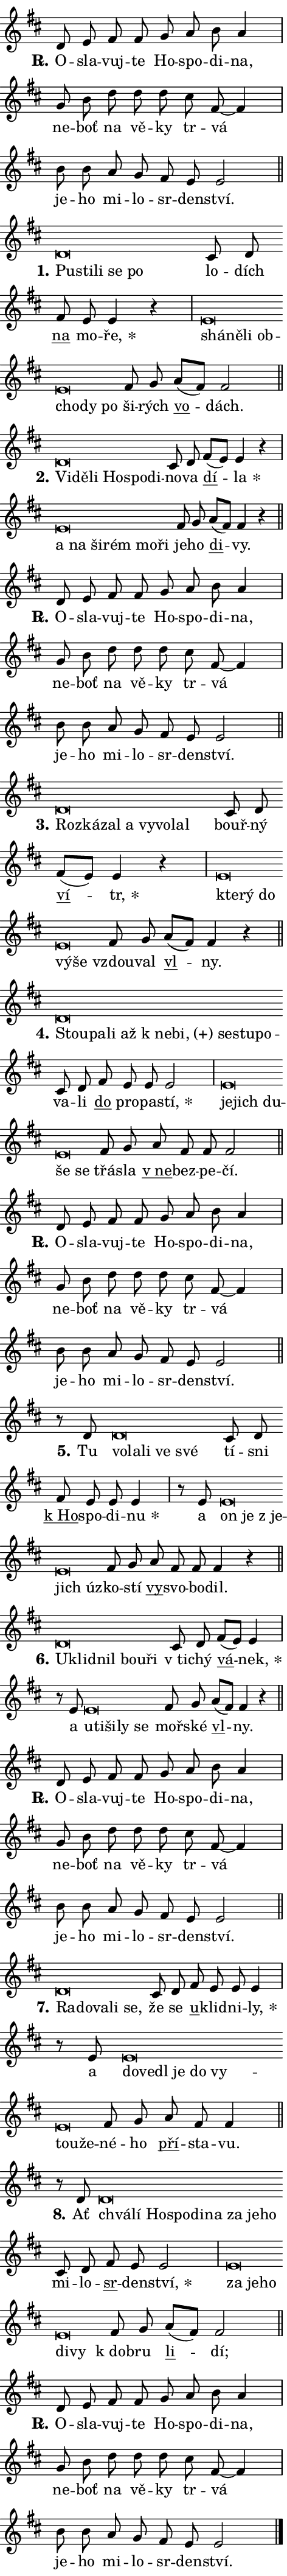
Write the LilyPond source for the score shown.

\version "2.24.0"
\header { tagline = "" }
\paper {
  indent = 0\cm
  top-margin = 0\cm
  right-margin = 0.13\cm % to fit lyric hyphens
  bottom-margin = 0\cm
  left-margin = 0\cm
  paper-width = 8\cm
  page-breaking = #ly:one-page-breaking
  system-system-spacing.basic-distance = #11
  score-system-spacing.basic-distance = #11
  ragged-last = ##f
}


%% Author: Thomas Morley
%% https://lists.gnu.org/archive/html/lilypond-user/2020-05/msg00002.html
#(define (line-position grob)
"Returns position of @var[grob} in current system:
   @code{'start}, if at first time-step
   @code{'end}, if at last time-step
   @code{'middle} otherwise
"
  (let* ((col (ly:item-get-column grob))
         (ln (ly:grob-object col 'left-neighbor))
         (rn (ly:grob-object col 'right-neighbor))
         (col-to-check-left (if (ly:grob? ln) ln col))
         (col-to-check-right (if (ly:grob? rn) rn col))
         (break-dir-left
           (and
             (ly:grob-property col-to-check-left 'non-musical #f)
             (ly:item-break-dir col-to-check-left)))
         (break-dir-right
           (and
             (ly:grob-property col-to-check-right 'non-musical #f)
             (ly:item-break-dir col-to-check-right))))
        (cond ((eqv? 1 break-dir-left) 'start)
              ((eqv? -1 break-dir-right) 'end)
              (else 'middle))))

#(define (tranparent-at-line-position vctor)
  (lambda (grob)
  "Relying on @code{line-position} select the relevant enry from @var{vctor}.
Used to determine transparency,"
    (case (line-position grob)
      ((end) (not (vector-ref vctor 0)))
      ((middle) (not (vector-ref vctor 1)))
      ((start) (not (vector-ref vctor 2))))))

noteHeadBreakVisibility =
#(define-music-function (break-visibility)(vector?)
"Makes @code{NoteHead}s transparent relying on @var{break-visibility}"
#{
  \override NoteHead.transparent =
    #(tranparent-at-line-position break-visibility)
#})

#(define delete-ledgers-for-transparent-note-heads
  (lambda (grob)
    "Reads whether a @code{NoteHead} is transparent.
If so this @code{NoteHead} is removed from @code{'note-heads} from
@var{grob}, which is supposed to be @code{LedgerLineSpanner}.
As a result ledgers are not printed for this @code{NoteHead}"
    (let* ((nhds-array (ly:grob-object grob 'note-heads))
           (nhds-list
             (if (ly:grob-array? nhds-array)
                 (ly:grob-array->list nhds-array)
                 '()))
           ;; Relies on the transparent-property being done before
           ;; Staff.LedgerLineSpanner.after-line-breaking is executed.
           ;; This is fragile ...
           (to-keep
             (remove
               (lambda (nhd)
                 (ly:grob-property nhd 'transparent #f))
               nhds-list)))
      ;; TODO find a better method to iterate over grob-arrays, similiar
      ;; to filter/remove etc for lists
      ;; For now rebuilt from scratch
      (set! (ly:grob-object grob 'note-heads)  '())
      (for-each
        (lambda (nhd)
          (ly:pointer-group-interface::add-grob grob 'note-heads nhd))
        to-keep))))

squashNotes = {
  \override NoteHead.X-extent = #'(-0.2 . 0.2)
  \override NoteHead.Y-extent = #'(-0.75 . 0)
  \override NoteHead.stencil =
    #(lambda (grob)
       (let ((pos (ly:grob-property grob 'staff-position)))
         (begin
           (if (< pos -7) (display "ERROR: Lower brevis then expected\n") (display ""))
           (if (<= pos -6) ly:text-interface::print ly:note-head::print))))
}
unSquashNotes = {
  \revert NoteHead.X-extent
  \revert NoteHead.Y-extent
  \revert NoteHead.stencil
}

hideNotes = \noteHeadBreakVisibility #begin-of-line-visible
unHideNotes = \noteHeadBreakVisibility #all-visible

% work-around for resetting accidentals
% https://lilypond.org/doc/v2.23/Documentation/notation/displaying-rhythms#unmetered-music
cadenzaMeasure = {
  \cadenzaOff
  \partial 1024 s1024
  \cadenzaOn
}

#(define-markup-command (accent layout props text) (markup?)
  "Underline accented syllable"
  (interpret-markup layout props
    #{\markup \override #'(offset . 4.3) \underline { #text }#}))

responsum = \markup \concat {
  "R" \hspace #-1.05 \path #0.1 #'((moveto 0 0.07) (lineto 0.9 0.8)) \hspace #0.05 "."
}

spaceSize = #0.6828661417322834 % exact space size for TeX Gyre Schola

\layout {
  \context {
    \Staff
    \remove "Time_signature_engraver"
    \override LedgerLineSpanner.after-line-breaking = #delete-ledgers-for-transparent-note-heads
  }
  \context {
    \Lyrics {
      \override LyricSpace.minimum-distance = \spaceSize
      \override LyricText.font-name = #"TeX Gyre Schola"
      \override LyricText.font-size = 1
      \override StanzaNumber.font-name = #"TeX Gyre Schola Bold"
      \override StanzaNumber.font-size = 1
    }
  }
  \context {
    \Score 
    \override NoteHead.text =
      #(lambda (grob) 
        (let ((pos (ly:grob-property grob 'staff-position)))
          #{\markup {
            \combine
              \halign #-0.55 \raise #(if (= pos -6) 0 0.5) \override #'(thickness . 2) \draw-line #'(3.2 . 0)
              \musicglyph "noteheads.sM1"
          }#}))
  }
}

% magnetic-lyrics.ily
%
%   written by
%     Jean Abou Samra <jean@abou-samra.fr>
%     Werner Lemberg <wl@gnu.org>
%
%   adapted by
%     Jiri Hon <jiri.hon@gmail.com>
%
% Version 2022-Apr-15

% https://www.mail-archive.com/lilypond-user@gnu.org/msg149350.html

#(define (Left_hyphen_pointer_engraver context)
   "Collect syllable-hyphen-syllable occurrences in lyrics and store
them in properties.  This engraver only looks to the left.  For
example, if the lyrics input is @code{foo -- bar}, it does the
following.

@itemize @bullet
@item
Set the @code{text} property of the @code{LyricHyphen} grob between
@q{foo} and @q{bar} to @code{foo}.

@item
Set the @code{left-hyphen} property of the @code{LyricText} grob with
text @q{foo} to the @code{LyricHyphen} grob between @q{foo} and
@q{bar}.
@end itemize

Use this auxiliary engraver in combination with the
@code{lyric-@/text::@/apply-@/magnetic-@/offset!} hook."
   (let ((hyphen #f)
         (text #f))
     (make-engraver
      (acknowledgers
       ((lyric-syllable-interface engraver grob source-engraver)
        (set! text grob)))
      (end-acknowledgers
       ((lyric-hyphen-interface engraver grob source-engraver)
        ;(when (not (grob::has-interface grob 'lyric-space-interface))
          (set! hyphen grob)));)
      ((stop-translation-timestep engraver)
       (when (and text hyphen)
         (ly:grob-set-object! text 'left-hyphen hyphen))
       (set! text #f)
       (set! hyphen #f)))))

#(define (lyric-text::apply-magnetic-offset! grob)
   "If the space between two syllables is less than the value in
property @code{LyricText@/.details@/.squash-threshold}, move the right
syllable to the left so that it gets concatenated with the left
syllable.

Use this function as a hook for
@code{LyricText@/.after-@/line-@/breaking} if the
@code{Left_@/hyphen_@/pointer_@/engraver} is active."
   (let ((hyphen (ly:grob-object grob 'left-hyphen #f)))
     (when hyphen
       (let ((left-text (ly:spanner-bound hyphen LEFT)))
         (when (grob::has-interface left-text 'lyric-syllable-interface)
           (let* ((common (ly:grob-common-refpoint grob left-text X))
                  (this-x-ext (ly:grob-extent grob common X))
                  (left-x-ext
                   (begin
                     ;; Trigger magnetism for left-text.
                     (ly:grob-property left-text 'after-line-breaking)
                     (ly:grob-extent left-text common X)))
                  ;; `delta` is the gap width between two syllables.
                  (delta (- (interval-start this-x-ext)
                            (interval-end left-x-ext)))
                  (details (ly:grob-property grob 'details))
                  (threshold (assoc-get 'squash-threshold details 0.2)))
             (when (< delta threshold)
               (let* (;; We have to manipulate the input text so that
                      ;; ligatures crossing syllable boundaries are not
                      ;; disabled.  For languages based on the Latin
                      ;; script this is essentially a beautification.
                      ;; However, for non-Western scripts it can be a
                      ;; necessity.
                      (lt (ly:grob-property left-text 'text))
                      (rt (ly:grob-property grob 'text))
                      (is-space (grob::has-interface hyphen 'lyric-space-interface))
                      (space (if is-space " " ""))
                      (extra-delta (if is-space spaceSize 0))
                      ;; Append new syllable.
                      (ltrt-space (if (and (string? lt) (string? rt))
                                (string-append lt space rt)
                                (make-concat-markup (list lt space rt))))
                      ;; Right-align `ltrt` to the right side.
                      (ltrt-space-markup (grob-interpret-markup
                               grob
                               (make-translate-markup
                                (cons (interval-length this-x-ext) 0)
                                (make-right-align-markup ltrt-space)))))
                 (begin
                   ;; Don't print `left-text`.
                   (ly:grob-set-property! left-text 'stencil #f)
                   ;; Set text and stencil (which holds all collected
                   ;; syllables so far) and shift it to the left.
                   (ly:grob-set-property! grob 'text ltrt-space)
                   (ly:grob-set-property! grob 'stencil ltrt-space-markup)
                   (ly:grob-translate-axis! grob (- (- delta extra-delta)) X))))))))))


#(define (lyric-hyphen::displace-bounds-first grob)
   ;; Make very sure this callback isn't triggered too early.
   (let ((left (ly:spanner-bound grob LEFT))
         (right (ly:spanner-bound grob RIGHT)))
     (ly:grob-property left 'after-line-breaking)
     (ly:grob-property right 'after-line-breaking)
     (ly:lyric-hyphen::print grob)))

squashThreshold = #0.4

\layout {
  \context {
    \Lyrics
    \consists #Left_hyphen_pointer_engraver
    \override LyricText.after-line-breaking =
      #lyric-text::apply-magnetic-offset!
    \override LyricHyphen.stencil = #lyric-hyphen::displace-bounds-first
    \override LyricText.details.squash-threshold = \squashThreshold
    \override LyricHyphen.minimum-distance = 0
    \override LyricHyphen.minimum-length = \squashThreshold
  }
}

squashText = \override LyricText.details.squash-threshold = 9999
unSquashText = \override LyricText.details.squash-threshold = \squashThreshold

leftText = \override LyricText.self-alignment-X = #LEFT
unLeftText = \revert LyricText.self-alignment-X

starOffset = #(lambda (grob) 
                (let ((x_offset (ly:self-alignment-interface::aligned-on-x-parent grob)))
                  (if (= x_offset 0) 0 (+ x_offset 1.2))))

star = #(define-music-function (syllable)(string?)
"Append star separator at the end of a syllable"
#{
  \once \override LyricText.X-offset = #starOffset
  \lyricmode { \markup {
    #syllable
    \override #'((font-name . "TeX Gyre Schola Bold")) \hspace #0.2 \lower #0.65 \larger "*"
  } }
#})

starAccent = #(define-music-function (syllable)(string?)
"Append star separator at the end of a syllable and make accent"
#{
  \once \override LyricText.X-offset = #starOffset
  \lyricmode { \markup {
    \accent #syllable
    \override #'((font-name . "TeX Gyre Schola Bold")) \hspace #0.2 \lower #0.65 \larger "*"
  } }
#})

breath = #(define-music-function (syllable)(string?)
"Append breathing indicator at the end of a syllable"
#{
  \lyricmode { \markup { #syllable "+" } }
#})

optionalBreath = #(define-music-function (syllable)(string?)
"Append optional breathing indicator at the end of a syllable"
#{
  \lyricmode { \markup { #syllable "(+)" } }
#})


\score {
    <<
        \new Voice = "melody" { \cadenzaOn \key d \major \relative { d'8 e fis fis g a b a4 \cadenzaMeasure \bar "|" g8 b d d d \bar "" cis fis,~ fis4 \cadenzaMeasure \bar "|" b8 b a g fis e e2 \cadenzaMeasure \bar "||" \break } }
        \new Lyrics \lyricsto "melody" { \lyricmode { \set stanza = \responsum
O -- sla -- vuj -- te Ho -- spo -- di -- na, ne -- boť na vě -- ky tr -- vá je -- ho mi -- lo -- sr -- den -- ství. } }
    >>
    \layout {}
}

\score {
    <<
        \new Voice = "melody" { \cadenzaOn \key d \major \relative { \squashNotes d'\breve*1/16 \hideNotes \breve*1/16 \bar "" \breve*1/16 \bar "" \breve*1/16 \breve*1/16 \bar "" \unHideNotes \unSquashNotes cis8 d \bar "" fis e e4 r \cadenzaMeasure \bar "|" \squashNotes e\breve*1/16 \hideNotes \breve*1/16 \bar "" \breve*1/16 \bar "" \breve*1/16 \bar "" \breve*1/16 \bar "" \breve*1/16 \breve*1/16 \bar "" \unHideNotes \unSquashNotes fis8 g \bar "" a[( fis)] fis2 \cadenzaMeasure \bar "||" \break } }
        \new Lyrics \lyricsto "melody" { \lyricmode { \set stanza = "1."
\leftText Pu -- \squashText sti -- li se po \unLeftText \unSquashText lo -- dích \markup \accent na mo -- \star ře, \leftText shá -- \squashText ně -- li ob -- cho -- dy po \unLeftText \unSquashText ši -- rých \markup \accent vo -- dách. } }
    >>
    \layout {}
}

\score {
    <<
        \new Voice = "melody" { \cadenzaOn \key d \major \relative { \squashNotes d'\breve*1/16 \hideNotes \breve*1/16 \bar "" \breve*1/16 \bar "" \breve*1/16 \bar "" \breve*1/16 \breve*1/16 \bar "" \unHideNotes \unSquashNotes cis8 d \bar "" fis[( e)] e4 r \cadenzaMeasure \bar "|" \squashNotes e\breve*1/16 \hideNotes \breve*1/16 \bar "" \breve*1/16 \bar "" \breve*1/16 \bar "" \breve*1/16 \breve*1/16 \bar "" \unHideNotes \unSquashNotes fis8 g \bar "" a[( fis)] fis4 r \cadenzaMeasure \bar "||" \break } }
        \new Lyrics \lyricsto "melody" { \lyricmode { \set stanza = "2."
\leftText Vi -- \squashText dě -- li Ho -- spo -- di -- \unLeftText \unSquashText no -- va \markup \accent dí -- \star la \leftText a \squashText na ši -- rém mo -- ři \unLeftText \unSquashText je -- ho \markup \accent di -- vy. } }
    >>
    \layout {}
}

\score {
    <<
        \new Voice = "melody" { \cadenzaOn \key d \major \relative { d'8 e fis fis g a b a4 \cadenzaMeasure \bar "|" g8 b d d d \bar "" cis fis,~ fis4 \cadenzaMeasure \bar "|" b8 b a g fis e e2 \cadenzaMeasure \bar "||" \break } }
        \new Lyrics \lyricsto "melody" { \lyricmode { \set stanza = \responsum
O -- sla -- vuj -- te Ho -- spo -- di -- na, ne -- boť na vě -- ky tr -- vá je -- ho mi -- lo -- sr -- den -- ství. } }
    >>
    \layout {}
}

\score {
    <<
        \new Voice = "melody" { \cadenzaOn \key d \major \relative { \squashNotes d'\breve*1/16 \hideNotes \breve*1/16 \bar "" \breve*1/16 \bar "" \breve*1/16 \bar "" \breve*1/16 \bar "" \breve*1/16 \breve*1/16 \bar "" \unHideNotes \unSquashNotes cis8 d \bar "" fis[( e)] e4 r \cadenzaMeasure \bar "|" \squashNotes e\breve*1/16 \hideNotes \breve*1/16 \bar "" \breve*1/16 \bar "" \breve*1/16 \breve*1/16 \bar "" \unHideNotes \unSquashNotes fis8 g \bar "" a[( fis)] fis4 r \cadenzaMeasure \bar "||" \break } }
        \new Lyrics \lyricsto "melody" { \lyricmode { \set stanza = "3."
\leftText Roz -- \squashText ká -- zal a vy -- vo -- lal \unLeftText \unSquashText bouř -- ný \markup \accent ví -- \star tr, \leftText kte -- \squashText rý do vý -- še \unLeftText \unSquashText vzdou -- val \markup \accent vl -- ny. } }
    >>
    \layout {}
}

\score {
    <<
        \new Voice = "melody" { \cadenzaOn \key d \major \relative { \squashNotes d'\breve*1/16 \hideNotes \breve*1/16 \bar "" \breve*1/16 \bar "" \breve*1/16 \bar "" \breve*1/16 \bar "" \breve*1/16 \bar "" \breve*1/16 \bar "" \breve*1/16 \breve*1/16 \bar "" \unHideNotes \unSquashNotes cis8 d \bar "" fis e e e2 \cadenzaMeasure \bar "|" \squashNotes e\breve*1/16 \hideNotes \breve*1/16 \bar "" \breve*1/16 \bar "" \breve*1/16 \breve*1/16 \bar "" \unHideNotes \unSquashNotes fis8 g \bar "" a fis fis fis2 \cadenzaMeasure \bar "||" \break } }
        \new Lyrics \lyricsto "melody" { \lyricmode { \set stanza = "4."
\leftText Stou -- \squashText pa -- li až "k ne" -- \optionalBreath bi, se -- stu -- po -- \unLeftText \unSquashText va -- li \markup \accent do pro -- pa -- \star stí, \leftText je -- \squashText jich du -- še se \unLeftText \unSquashText třá -- sla \markup \accent "v ne" -- bez -- pe -- čí. } }
    >>
    \layout {}
}

\score {
    <<
        \new Voice = "melody" { \cadenzaOn \key d \major \relative { d'8 e fis fis g a b a4 \cadenzaMeasure \bar "|" g8 b d d d \bar "" cis fis,~ fis4 \cadenzaMeasure \bar "|" b8 b a g fis e e2 \cadenzaMeasure \bar "||" \break } }
        \new Lyrics \lyricsto "melody" { \lyricmode { \set stanza = \responsum
O -- sla -- vuj -- te Ho -- spo -- di -- na, ne -- boť na vě -- ky tr -- vá je -- ho mi -- lo -- sr -- den -- ství. } }
    >>
    \layout {}
}

\score {
    <<
        \new Voice = "melody" { \cadenzaOn \key d \major \relative { r8 d'8 \squashNotes d\breve*1/16 \hideNotes \breve*1/16 \bar "" \breve*1/16 \bar "" \breve*1/16 \breve*1/16 \bar "" \unHideNotes \unSquashNotes cis8 d \bar "" fis e e e4 \cadenzaMeasure \bar "|" r8 e \squashNotes e\breve*1/16 \hideNotes \breve*1/16 \bar "" \breve*1/16 \bar "" \breve*1/16 \breve*1/16 \bar "" \unHideNotes \unSquashNotes fis8 g \bar "" a fis fis fis4 r \cadenzaMeasure \bar "||" \break } }
        \new Lyrics \lyricsto "melody" { \lyricmode { \set stanza = "5."
Tu \leftText vo -- \squashText la -- li ve své \unLeftText \unSquashText tí -- sni \markup \accent "k Ho" -- spo -- di -- \star nu a \leftText on \squashText je "z je" -- jich úz -- \unLeftText \unSquashText ko -- stí \markup \accent vy -- svo -- bo -- dil. } }
    >>
    \layout {}
}

\score {
    <<
        \new Voice = "melody" { \cadenzaOn \key d \major \relative { \squashNotes d'\breve*1/16 \hideNotes \breve*1/16 \bar "" \breve*1/16 \bar "" \breve*1/16 \breve*1/16 \bar "" \unHideNotes \unSquashNotes cis8 d \bar "" fis[( e)] e4 \cadenzaMeasure \bar "|" r8 e8 \squashNotes e\breve*1/16 \hideNotes \breve*1/16 \bar "" \breve*1/16 \bar "" \breve*1/16 \breve*1/16 \bar "" \unHideNotes \unSquashNotes fis8 g \bar "" a[( fis)] fis4 r \cadenzaMeasure \bar "||" \break } }
        \new Lyrics \lyricsto "melody" { \lyricmode { \set stanza = "6."
\leftText U -- \squashText klid -- nil bou -- ři \unLeftText \unSquashText "v ti" -- chý \markup \accent vá -- \star nek, a \leftText u -- \squashText ti -- ši -- ly se \unLeftText \unSquashText moř -- ské \markup \accent vl -- ny. } }
    >>
    \layout {}
}

\score {
    <<
        \new Voice = "melody" { \cadenzaOn \key d \major \relative { d'8 e fis fis g a b a4 \cadenzaMeasure \bar "|" g8 b d d d \bar "" cis fis,~ fis4 \cadenzaMeasure \bar "|" b8 b a g fis e e2 \cadenzaMeasure \bar "||" \break } }
        \new Lyrics \lyricsto "melody" { \lyricmode { \set stanza = \responsum
O -- sla -- vuj -- te Ho -- spo -- di -- na, ne -- boť na vě -- ky tr -- vá je -- ho mi -- lo -- sr -- den -- ství. } }
    >>
    \layout {}
}

\score {
    <<
        \new Voice = "melody" { \cadenzaOn \key d \major \relative { \squashNotes d'\breve*1/16 \hideNotes \breve*1/16 \bar "" \breve*1/16 \bar "" \breve*1/16 \breve*1/16 \bar "" \unHideNotes \unSquashNotes cis8 d \bar "" fis e e e4 \cadenzaMeasure \bar "|" r8 e8 \squashNotes e\breve*1/16 \hideNotes \breve*1/16 \bar "" \breve*1/16 \bar "" \breve*1/16 \bar "" \breve*1/16 \bar "" \breve*1/16 \bar "" \breve*1/16 \breve*1/16 \bar "" \unHideNotes \unSquashNotes fis8 g \bar "" a fis fis4 \cadenzaMeasure \bar "||" \break } }
        \new Lyrics \lyricsto "melody" { \lyricmode { \set stanza = "7."
\leftText Ra -- \squashText do -- va -- li se, \unLeftText \unSquashText že se \markup \accent u -- klid -- ni -- \star ly, a \leftText do -- \squashText ve -- dl je do vy -- tou -- že -- \unLeftText \unSquashText né -- ho \markup \accent pří -- sta -- vu. } }
    >>
    \layout {}
}

\score {
    <<
        \new Voice = "melody" { \cadenzaOn \key d \major \relative { r8 d'8 \squashNotes d\breve*1/16 \hideNotes \breve*1/16 \bar "" \breve*1/16 \bar "" \breve*1/16 \bar "" \breve*1/16 \bar "" \breve*1/16 \bar "" \breve*1/16 \bar "" \breve*1/16 \breve*1/16 \bar "" \unHideNotes \unSquashNotes cis8 d \bar "" fis e e2 \cadenzaMeasure \bar "|" \squashNotes e\breve*1/16 \hideNotes \breve*1/16 \bar "" \breve*1/16 \bar "" \breve*1/16 \breve*1/16 \bar "" \unHideNotes \unSquashNotes fis8 g \bar "" a[( fis)] fis2 \cadenzaMeasure \bar "||" \break } }
        \new Lyrics \lyricsto "melody" { \lyricmode { \set stanza = "8."
Ať \leftText chvá -- \squashText lí Ho -- spo -- di -- na za je -- ho \unLeftText \unSquashText mi -- lo -- \markup \accent sr -- den -- \star ství, \leftText za \squashText je -- ho di -- vy \unLeftText \unSquashText "k dob" -- ru \markup \accent li -- dí; } }
    >>
    \layout {}
}

\score {
    <<
        \new Voice = "melody" { \cadenzaOn \key d \major \relative { d'8 e fis fis g a b a4 \cadenzaMeasure \bar "|" g8 b d d d \bar "" cis fis,~ fis4 \cadenzaMeasure \bar "|" b8 b a g fis e e2 \cadenzaMeasure \bar "||" \break } \bar "|." }
        \new Lyrics \lyricsto "melody" { \lyricmode { \set stanza = \responsum
O -- sla -- vuj -- te Ho -- spo -- di -- na, ne -- boť na vě -- ky tr -- vá je -- ho mi -- lo -- sr -- den -- ství. } }
    >>
    \layout {}
}
